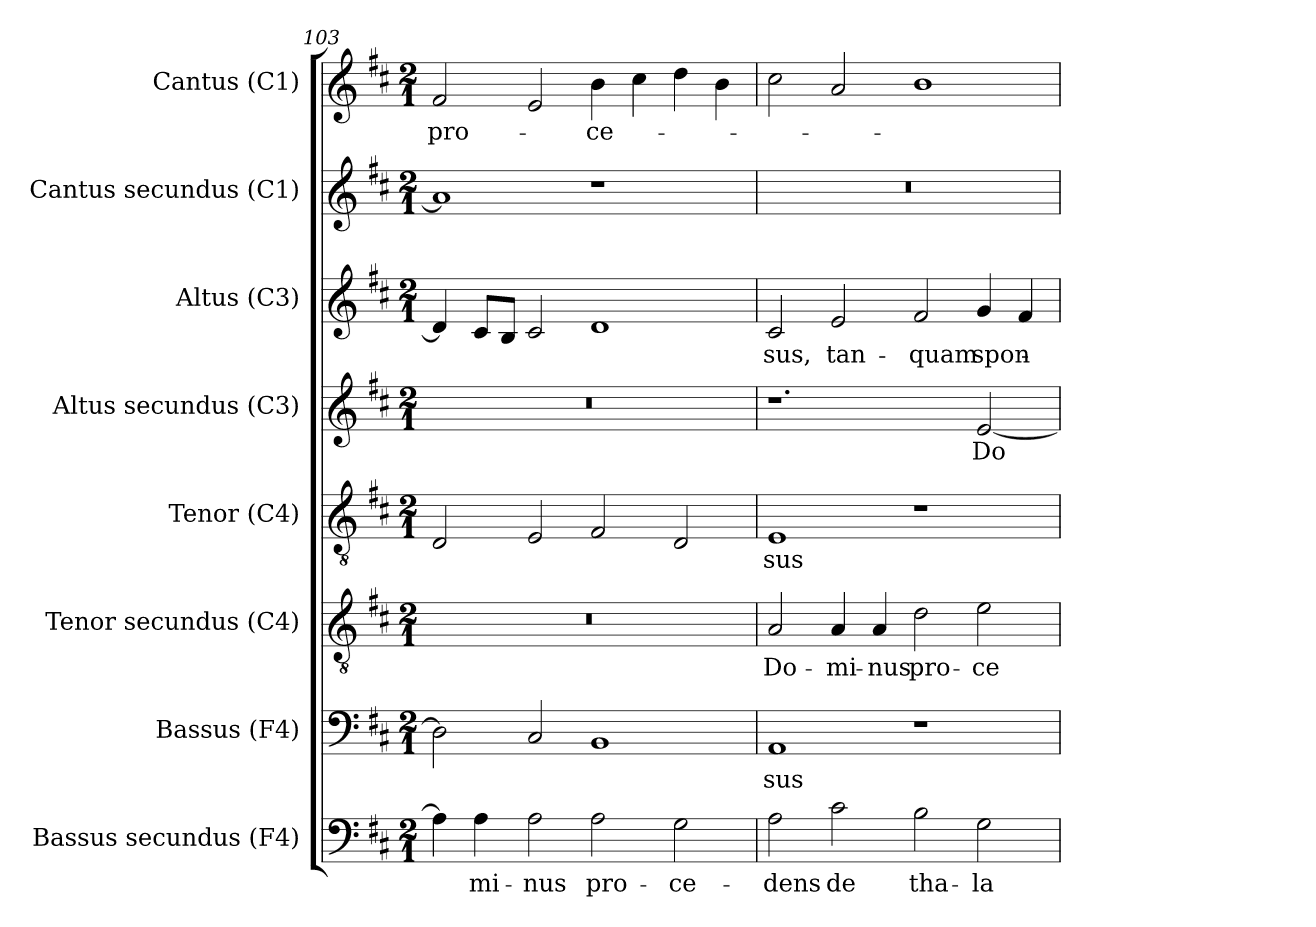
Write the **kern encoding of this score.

**kern	**text	**kern	**text	**kern	**text	**kern	**text	**kern	**text	**kern	**text	**kern	**kern	**text
*part8	*part8	*part7	*part7	*part6	*part6	*part5	*part5	*part4	*part4	*part3	*part3	*part2	*part1	*part1
*staff8	*staff8	*staff7	*staff7	*staff6	*staff6	*staff5	*staff5	*staff4	*staff4	*staff3	*staff3	*staff2	*staff1	*staff1
*I"Bassus secundus (F4)	*	*I"Bassus (F4)	*	*I"Tenor secundus (C4)	*	*I"Tenor (C4)	*	*I"Altus secundus (C3)	*	*I"Altus (C3)	*	*I"Cantus secundus (C1)	*I"Cantus (C1)	*
*I'B2	*	*I'B.	*	*I'T2	*	*I'T.	*	*I'A2	*	*I'A.	*	*I'C2	*I'C.	*
*clefF4	*	*clefF4	*	*clefGv2	*	*clefGv2	*	*clefG2	*	*clefG2	*	*clefG2	*clefG2	*
*	*	*	*	*	*	*ITrd7c12	*	*	*	*	*	*	*	*
*k[f#c#]	*	*k[f#c#]	*	*k[f#c#]	*	*k[f#c#]	*	*k[f#c#]	*	*k[f#c#]	*	*k[f#c#]	*k[f#c#]	*
*D:	*	*D:	*	*D:	*	*D:	*	*D:	*	*D:	*	*D:	*D:	*
*M2/1	*	*M2/1	*	*M2/1	*	*M2/1	*	*M2/1	*	*M2/1	*	*M2/1	*M2/1	*
=103	=103	=103	=103	=103	=103	=103	=103	=103	=103	=103	=103	=103	=103	=103
!	!	!	!	!LO:N:vis=1	!	!	!	!LO:N:vis=1	!	!	!	!	!	!
!	!	!	!	!	!	!	!	!	!	!	!	!	!	!LO:LY:b:color=#000000
4Ai\]	.	2Di\]	.	0r	.	2DDi/	.	0r	.	4di/]	.	1ai]	2f#i/	pro-
!	!LO:LY:b:color=#000000	!	!	!	!	!	!	!	!	!	!	!	!	!
4Ai\	-mi-	.	.	.	.	.	.	.	.	8c#i/L	.	.	.	.
.	.	.	.	.	.	.	.	.	.	8Bi/J	.	.	.	.
!	!LO:LY:b:color=#000000	!	!	!	!	!	!	!	!	!	!	!	!	!
2Ai\	-nus	2C#i/	.	.	.	2EEi/	.	.	.	2c#i/	.	.	2ei/	.
!	!LO:LY:b:color=#000000	!	!	!	!	!	!	!	!	!	!	!	!	!
!	!	!	!	!	!	!	!	!	!	!	!	!	!	!LO:LY:b:color=#000000
2Ai\	pro-	1BBi	.	.	.	2FF#i/	.	.	.	1di	.	1r	4bi\	-ce-
.	.	.	.	.	.	.	.	.	.	.	.	.	4cc#i\	.
!	!LO:LY:b:color=#000000	!	!	!	!	!	!	!	!	!	!	!	!	!
2Gi\	-ce-	.	.	.	.	2DDi/	.	.	.	.	.	.	4ddi\	.
.	.	.	.	.	.	.	.	.	.	.	.	.	4bi\	.
=104	=104	=104	=104	=104	=104	=104	=104	=104	=104	=104	=104	=104	=104	=104
!	!LO:LY:b:color=#000000	!	!	!	!	!	!	!	!	!	!	!	!	!
!	!	!	!LO:LY:b:color=#000000	!	!	!	!	!	!	!	!	!	!	!
!	!	!	!	!	!LO:LY:b:color=#000000	!	!	!	!	!	!	!	!	!
!	!	!	!	!	!	!	!LO:LY:b:color=#000000	!	!	!	!	!	!	!
!	!	!	!	!	!	!	!	!	!	!	!LO:LY:b:color=#000000	!LO:N:vis=1	!	!
2Ai\	-dens	1AAi	-sus	2Ai/	Do-	1EEi	-sus	1.r	.	2c#i/	-sus,	0r	2cc#i\	.
!	!LO:LY:b:color=#000000	!	!	!	!	!	!	!	!	!	!	!	!	!
!	!	!	!	!	!LO:LY:b:color=#000000	!	!	!	!	!	!	!	!	!
!	!	!	!	!	!	!	!	!	!	!	!LO:LY:b:color=#000000	!	!	!
2c#i\	de	.	.	4Ai/	-mi-	.	.	.	.	2ei/	tan-	.	2ai/	.
!	!	!	!	!	!LO:LY:b:color=#000000	!	!	!	!	!	!	!	!	!
.	.	.	.	4Ai/	-nus	.	.	.	.	.	.	.	.	.
!	!LO:LY:b:color=#000000	!	!	!	!	!	!	!	!	!	!	!	!	!
!	!	!	!	!	!LO:LY:b:color=#000000	!	!	!	!	!	!	!	!	!
!	!	!	!	!	!	!	!	!	!	!	!LO:LY:b:color=#000000	!	!	!
2Bi\	tha-	1r	.	2di\	pro-	1r	.	.	.	2f#i/	-quam	.	1bi	.
!	!LO:LY:b:color=#000000	!	!	!	!	!	!	!	!	!	!	!	!	!
!	!	!	!	!	!LO:LY:b:color=#000000	!	!	!	!	!	!	!	!	!
!	!	!	!	!	!	!	!	!	!LO:LY:b:color=#000000	!	!	!	!	!
!	!	!	!	!	!	!	!	!	!	!	!LO:LY:b:color=#000000	!	!	!
2Gi\	-la-	.	.	2ei\	-ce-	.	.	[2ei/	Do-	4gi/	spon-	.	.	.
.	.	.	.	.	.	.	.	.	.	4f#i/	.	.	.	.
=	=	=	=	=	=	=	=	=	=	=	=	=	=	=
*-	*-	*-	*-	*-	*-	*-	*-	*-	*-	*-	*-	*-	*-	*-
